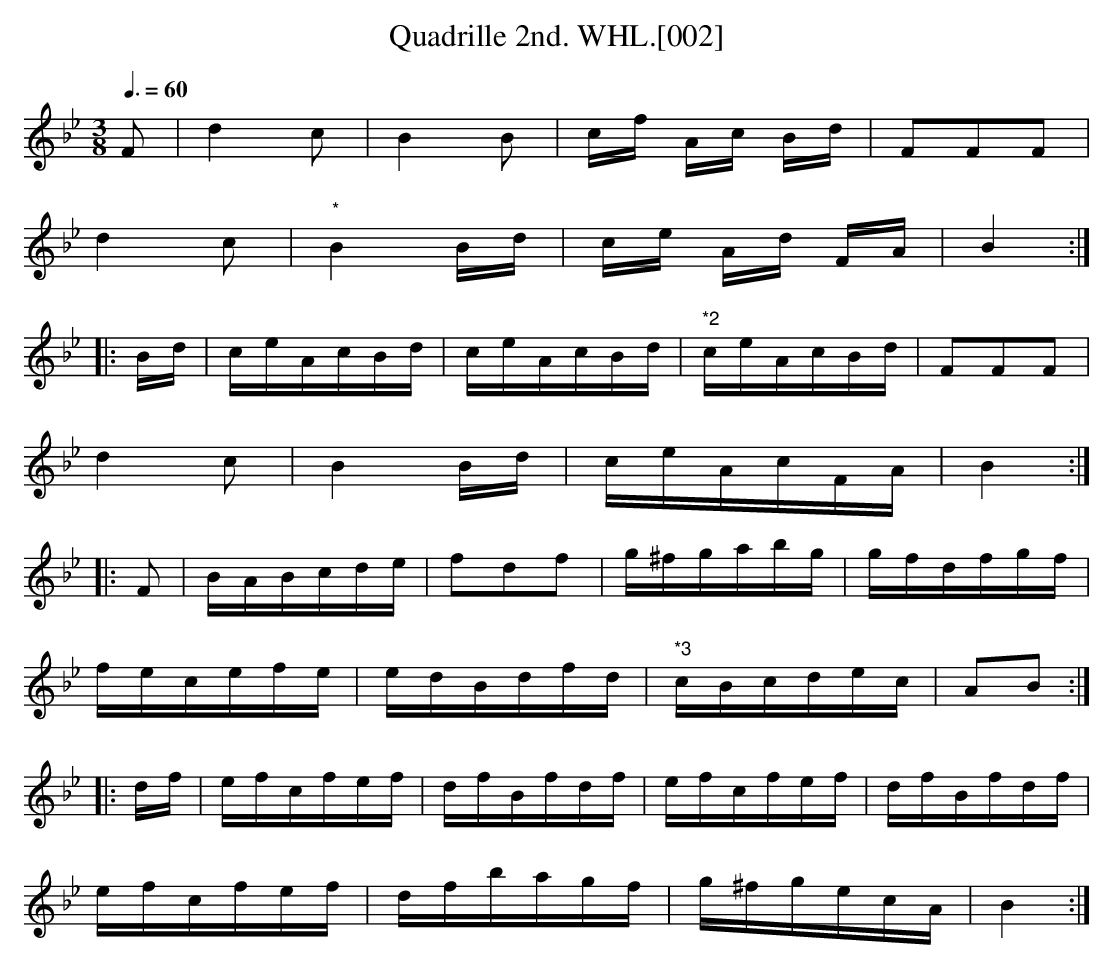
X:1
T:Quadrille 2nd. WHL.[002]
M:3/8
L:1/8
Q:3/8=60
K:Bb
F | d2c | B2B | c/f/ A/c/ B/d/ | FFF |
d2c | "*"B2 B/d/ | c/e/ A/d/ F/A/ | B2:|
|: B/d/ | c/e/A/c/B/d/ | c/e/A/c/B/d/ | "*2" c/e/A/c/B/d/ | FFF |
d2c | B2B/d/ | c/e/A/c/F/A/ | B2:|
|: F | B/A/B/c/d/e/ | fdf | g/^f/g/a/b/g/ | g/f/d/f/g/f/ |
f/e/c/e/f/e/ | e/d/B/d/f/d/ | "*3"c/B/c/d/e/c/ | AB:|
|: d/f/ | e/f/c/f/e/f/ | d/f/B/f/d/f/ | e/f/c/f/e/f/ | d/f/B/f/d/f/ |
e/f/c/f/e/f/ | d/f/b/a/g/f/ | g/^f/g/e/c/A/ | B2:|
